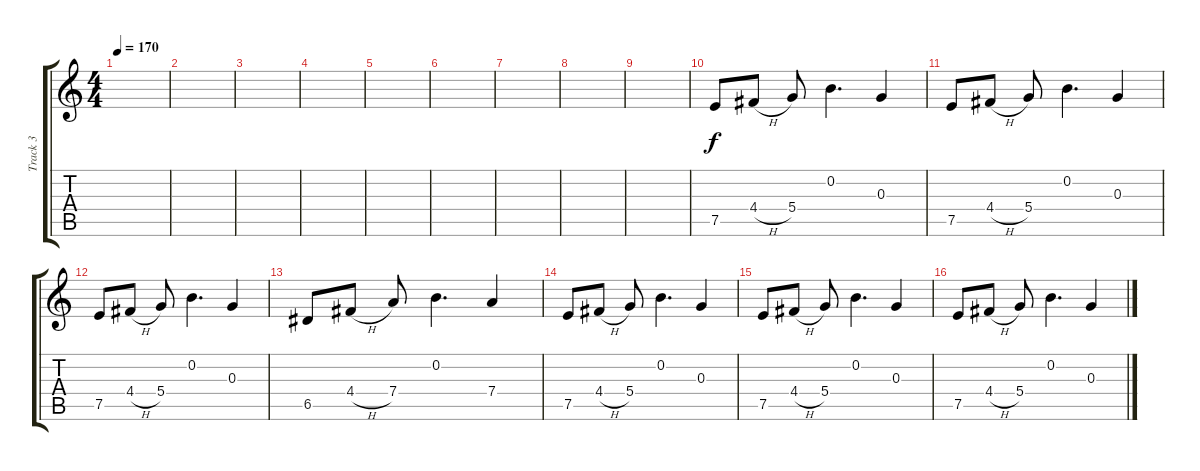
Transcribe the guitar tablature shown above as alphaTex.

\track ("Track 3" "Track 3") {mute instrument acousticguitarsteel}
\staff {score tabs}
\tuning (E4 B3 G3 D3 A2 E2) {hide}
\ts (4 4)
\tempo 170
\clef g2
\ks c
|
|
|
|
|
|
|
|
|
7.5.8 4.4{h}.8 5.4.8 0.2.4{d} 0.3.4 |
7.5.8 4.4{h}.8 5.4.8 0.2.4{d} 0.3.4 |
7.5.8 4.4{h}.8 5.4.8 0.2.4{d} 0.3.4 |
6.5.8 4.4{h}.8 7.4.8 0.2.4{d} 7.4.4 |
7.5.8 4.4{h}.8 5.4.8 0.2.4{d} 0.3.4 |
7.5.8 4.4{h}.8 5.4.8 0.2.4{d} 0.3.4 |
7.5.8 4.4{h}.8 5.4.8 0.2.4{d} 0.3.4
